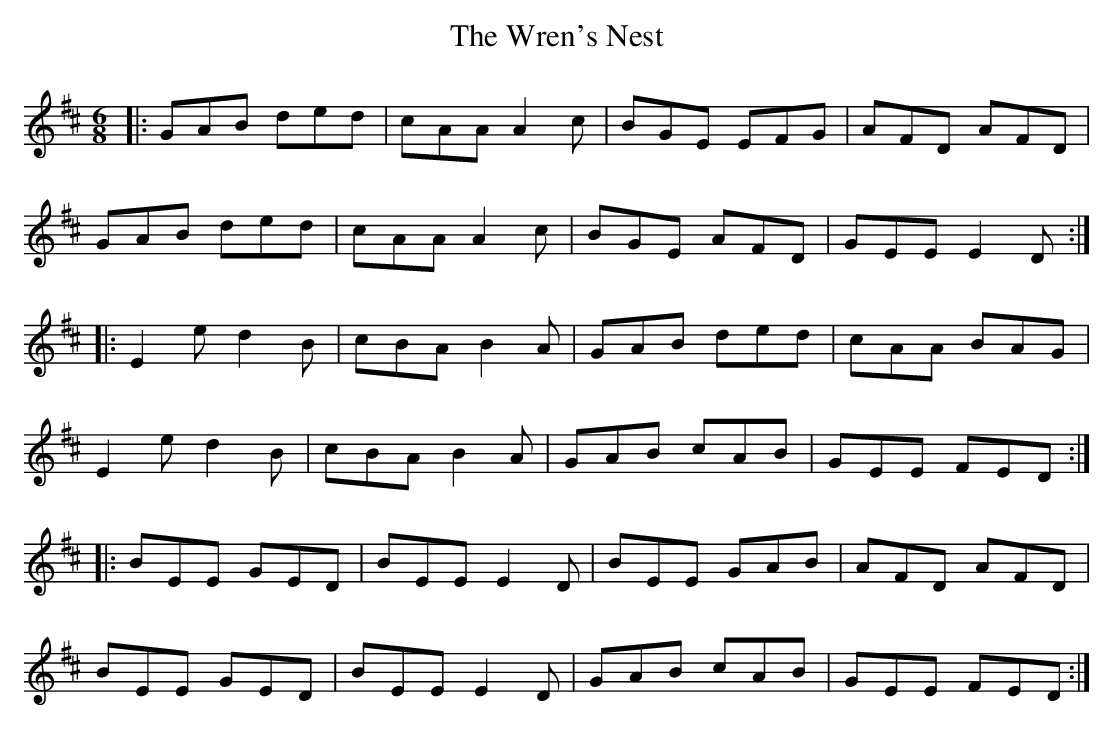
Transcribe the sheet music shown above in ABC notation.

X:1
T: The Wren's Nest
M: 6/8
L: 1/8
K: Edor
|:GAB ded|cAA A2c|BGE EFG|AFD AFD|
GAB ded|cAA A2c|BGE AFD|GEE E2D:|
|:E2e d2B|cBA B2A|GAB ded|cAA BAG|
E2e d2B|cBA B2A|GAB cAB|GEE FED:|
|:BEE GED|BEE E2D|BEE GAB|AFD AFD|
BEE GED|BEE E2D|GAB cAB|GEE FED:|
